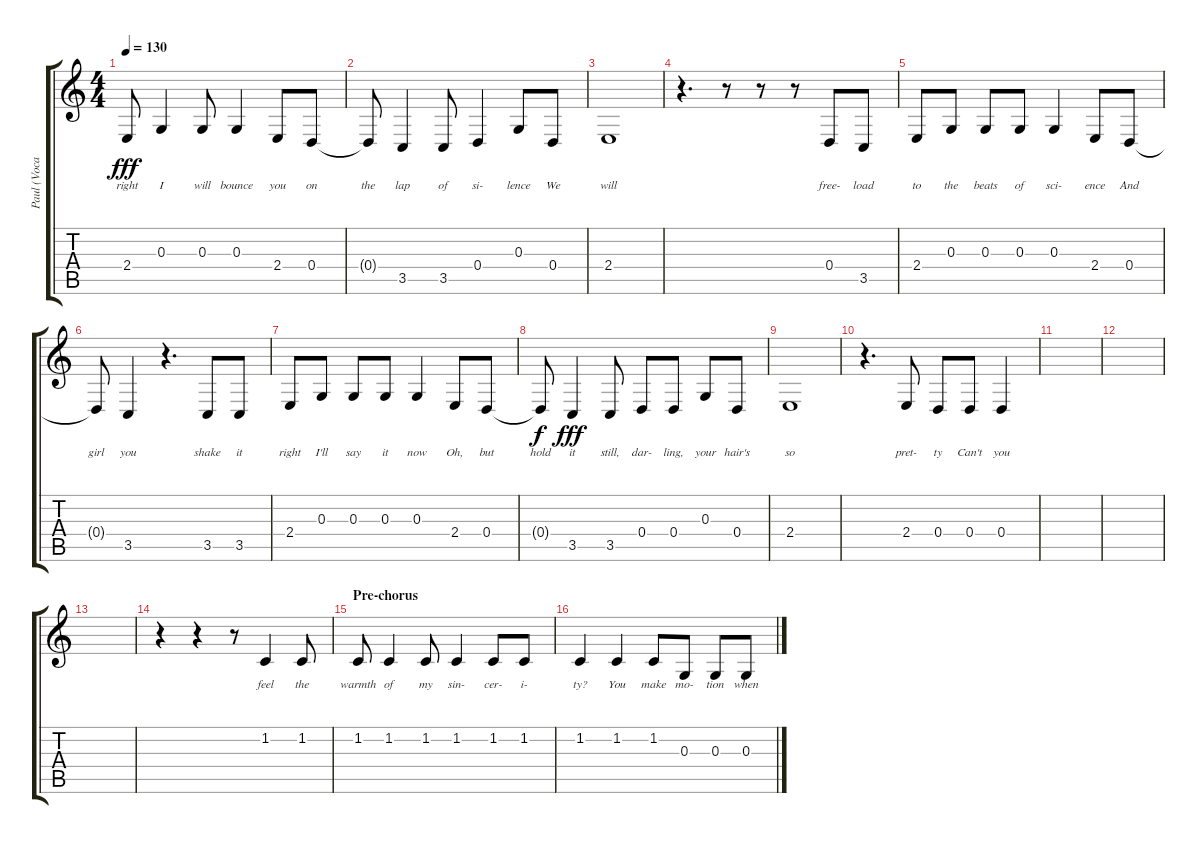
\track ("Paul (Vocals)" "Paul (Voca") {instrument tenorsax}
\staff {score tabs}
\tuning (E4 B3 G3 D3 A2 E2) {hide}
\ts (4 4)
\tempo 130
\clef g2
\ks c
2.4.8{lyrics (0 "right") lyrics (1 "") lyrics (2 "") lyrics (3 "") lyrics (4 "") dy fff} 0.3.4{lyrics (0 "I") lyrics (1 "") lyrics (2 "") lyrics (3 "") lyrics (4 "")} 0.3.8{lyrics (0 "will") lyrics (1 "") lyrics (2 "") lyrics (3 "") lyrics (4 "")} 0.3.4{lyrics (0 "bounce") lyrics (1 "") lyrics (2 "") lyrics (3 "") lyrics (4 "")} 2.4.8{lyrics (0 "you") lyrics (1 "") lyrics (2 "") lyrics (3 "") lyrics (4 "")} 0.4.8{lyrics (0 "on") lyrics (1 "") lyrics (2 "") lyrics (3 "") lyrics (4 "")} |
0.4{t}.8{lyrics (0 "the") lyrics (1 "") lyrics (2 "") lyrics (3 "") lyrics (4 "")} 3.5.4{lyrics (0 "lap") lyrics (1 "") lyrics (2 "") lyrics (3 "") lyrics (4 "")} 3.5.8{lyrics (0 "of") lyrics (1 "") lyrics (2 "") lyrics (3 "") lyrics (4 "")} 0.4.4{lyrics (0 "si-") lyrics (1 "") lyrics (2 "") lyrics (3 "") lyrics (4 "")} 0.3.8{lyrics (0 "lence") lyrics (1 "") lyrics (2 "") lyrics (3 "") lyrics (4 "")} 0.4.8{lyrics (0 "We") lyrics (1 "") lyrics (2 "") lyrics (3 "") lyrics (4 "")} |
2.4.1{lyrics (0 "will") lyrics (1 "") lyrics (2 "") lyrics (3 "") lyrics (4 "")} |
r.4{d} r.8 r.8 r.8 0.4.8{lyrics (0 "free-") lyrics (1 "") lyrics (2 "") lyrics (3 "") lyrics (4 "")} 3.5.8{lyrics (0 "load") lyrics (1 "") lyrics (2 "") lyrics (3 "") lyrics (4 "")} |
2.4.8{lyrics (0 "to") lyrics (1 "") lyrics (2 "") lyrics (3 "") lyrics (4 "")} 0.3.8{lyrics (0 "the") lyrics (1 "") lyrics (2 "") lyrics (3 "") lyrics (4 "")} 0.3.8{lyrics (0 "beats") lyrics (1 "") lyrics (2 "") lyrics (3 "") lyrics (4 "")} 0.3.8{lyrics (0 "of") lyrics (1 "") lyrics (2 "") lyrics (3 "") lyrics (4 "")} 0.3.4{lyrics (0 "sci-") lyrics (1 "") lyrics (2 "") lyrics (3 "") lyrics (4 "")} 2.4.8{lyrics (0 "ence") lyrics (1 "") lyrics (2 "") lyrics (3 "") lyrics (4 "")} 0.4.8{lyrics (0 "And") lyrics (1 "") lyrics (2 "") lyrics (3 "") lyrics (4 "")} |
0.4{t}.8{lyrics (0 "girl") lyrics (1 "") lyrics (2 "") lyrics (3 "") lyrics (4 "")} 3.5.4{lyrics (0 "you") lyrics (1 "") lyrics (2 "") lyrics (3 "") lyrics (4 "")} r.4{d} 3.5.8{lyrics (0 "shake") lyrics (1 "") lyrics (2 "") lyrics (3 "") lyrics (4 "")} 3.5.8{lyrics (0 "it") lyrics (1 "") lyrics (2 "") lyrics (3 "") lyrics (4 "")} |
2.4.8{lyrics (0 "right") lyrics (1 "") lyrics (2 "") lyrics (3 "") lyrics (4 "")} 0.3.8{lyrics (0 "I'll") lyrics (1 "") lyrics (2 "") lyrics (3 "") lyrics (4 "")} 0.3.8{lyrics (0 "say") lyrics (1 "") lyrics (2 "") lyrics (3 "") lyrics (4 "")} 0.3.8{lyrics (0 "it") lyrics (1 "") lyrics (2 "") lyrics (3 "") lyrics (4 "")} 0.3.4{lyrics (0 "now") lyrics (1 "") lyrics (2 "") lyrics (3 "") lyrics (4 "")} 2.4.8{lyrics (0 "Oh,") lyrics (1 "") lyrics (2 "") lyrics (3 "") lyrics (4 "")} 0.4.8{lyrics (0 "but") lyrics (1 "") lyrics (2 "") lyrics (3 "") lyrics (4 "")} |
0.4{t}.8{lyrics (0 "hold") lyrics (1 "") lyrics (2 "") lyrics (3 "") lyrics (4 "") dy f} 3.5.4{lyrics (0 "it") lyrics (1 "") lyrics (2 "") lyrics (3 "") lyrics (4 "") dy fff} 3.5.8{lyrics (0 "still,") lyrics (1 "") lyrics (2 "") lyrics (3 "") lyrics (4 "")} 0.4.8{lyrics (0 "dar-") lyrics (1 "") lyrics (2 "") lyrics (3 "") lyrics (4 "")} 0.4.8{lyrics (0 "ling,") lyrics (1 "") lyrics (2 "") lyrics (3 "") lyrics (4 "")} 0.3.8{lyrics (0 "your") lyrics (1 "") lyrics (2 "") lyrics (3 "") lyrics (4 "")} 0.4.8{lyrics (0 "hair's") lyrics (1 "") lyrics (2 "") lyrics (3 "") lyrics (4 "")} |
2.4.1{lyrics (0 "so") lyrics (1 "") lyrics (2 "") lyrics (3 "") lyrics (4 "")} |
r.4{d} 2.4.8{lyrics (0 "pret-") lyrics (1 "") lyrics (2 "") lyrics (3 "") lyrics (4 "")} 0.4.8{lyrics (0 "ty") lyrics (1 "") lyrics (2 "") lyrics (3 "") lyrics (4 "")} 0.4.8{lyrics (0 "Can't") lyrics (1 "") lyrics (2 "") lyrics (3 "") lyrics (4 "")} 0.4.4{lyrics (0 "you") lyrics (1 "") lyrics (2 "") lyrics (3 "") lyrics (4 "")} |
|
|
|
r.4 r.4 r.8 1.2.4{lyrics (0 "feel") lyrics (1 "") lyrics (2 "") lyrics (3 "") lyrics (4 "")} 1.2.8{lyrics (0 "the") lyrics (1 "") lyrics (2 "") lyrics (3 "") lyrics (4 "")} |
\section ("" "Pre-chorus")
1.2.8{lyrics (0 "warmth") lyrics (1 "") lyrics (2 "") lyrics (3 "") lyrics (4 "")} 1.2.4{lyrics (0 "of") lyrics (1 "") lyrics (2 "") lyrics (3 "") lyrics (4 "")} 1.2.8{lyrics (0 "my") lyrics (1 "") lyrics (2 "") lyrics (3 "") lyrics (4 "")} 1.2.4{lyrics (0 "sin-") lyrics (1 "") lyrics (2 "") lyrics (3 "") lyrics (4 "")} 1.2.8{lyrics (0 "cer-") lyrics (1 "") lyrics (2 "") lyrics (3 "") lyrics (4 "")} 1.2.8{lyrics (0 "i-") lyrics (1 "") lyrics (2 "") lyrics (3 "") lyrics (4 "")} |
1.2.4{lyrics (0 "ty?") lyrics (1 "") lyrics (2 "") lyrics (3 "") lyrics (4 "")} 1.2.4{lyrics (0 "You") lyrics (1 "") lyrics (2 "") lyrics (3 "") lyrics (4 "")} 1.2{h}.8{lyrics (0 "make") lyrics (1 "") lyrics (2 "") lyrics (3 "") lyrics (4 "")} 0.3.8{lyrics (0 "mo-") lyrics (1 "") lyrics (2 "") lyrics (3 "") lyrics (4 "")} 0.3.8{lyrics (0 "tion") lyrics (1 "") lyrics (2 "") lyrics (3 "") lyrics (4 "")} 0.3.8{lyrics (0 "when") lyrics (1 "") lyrics (2 "") lyrics (3 "") lyrics (4 "")}
